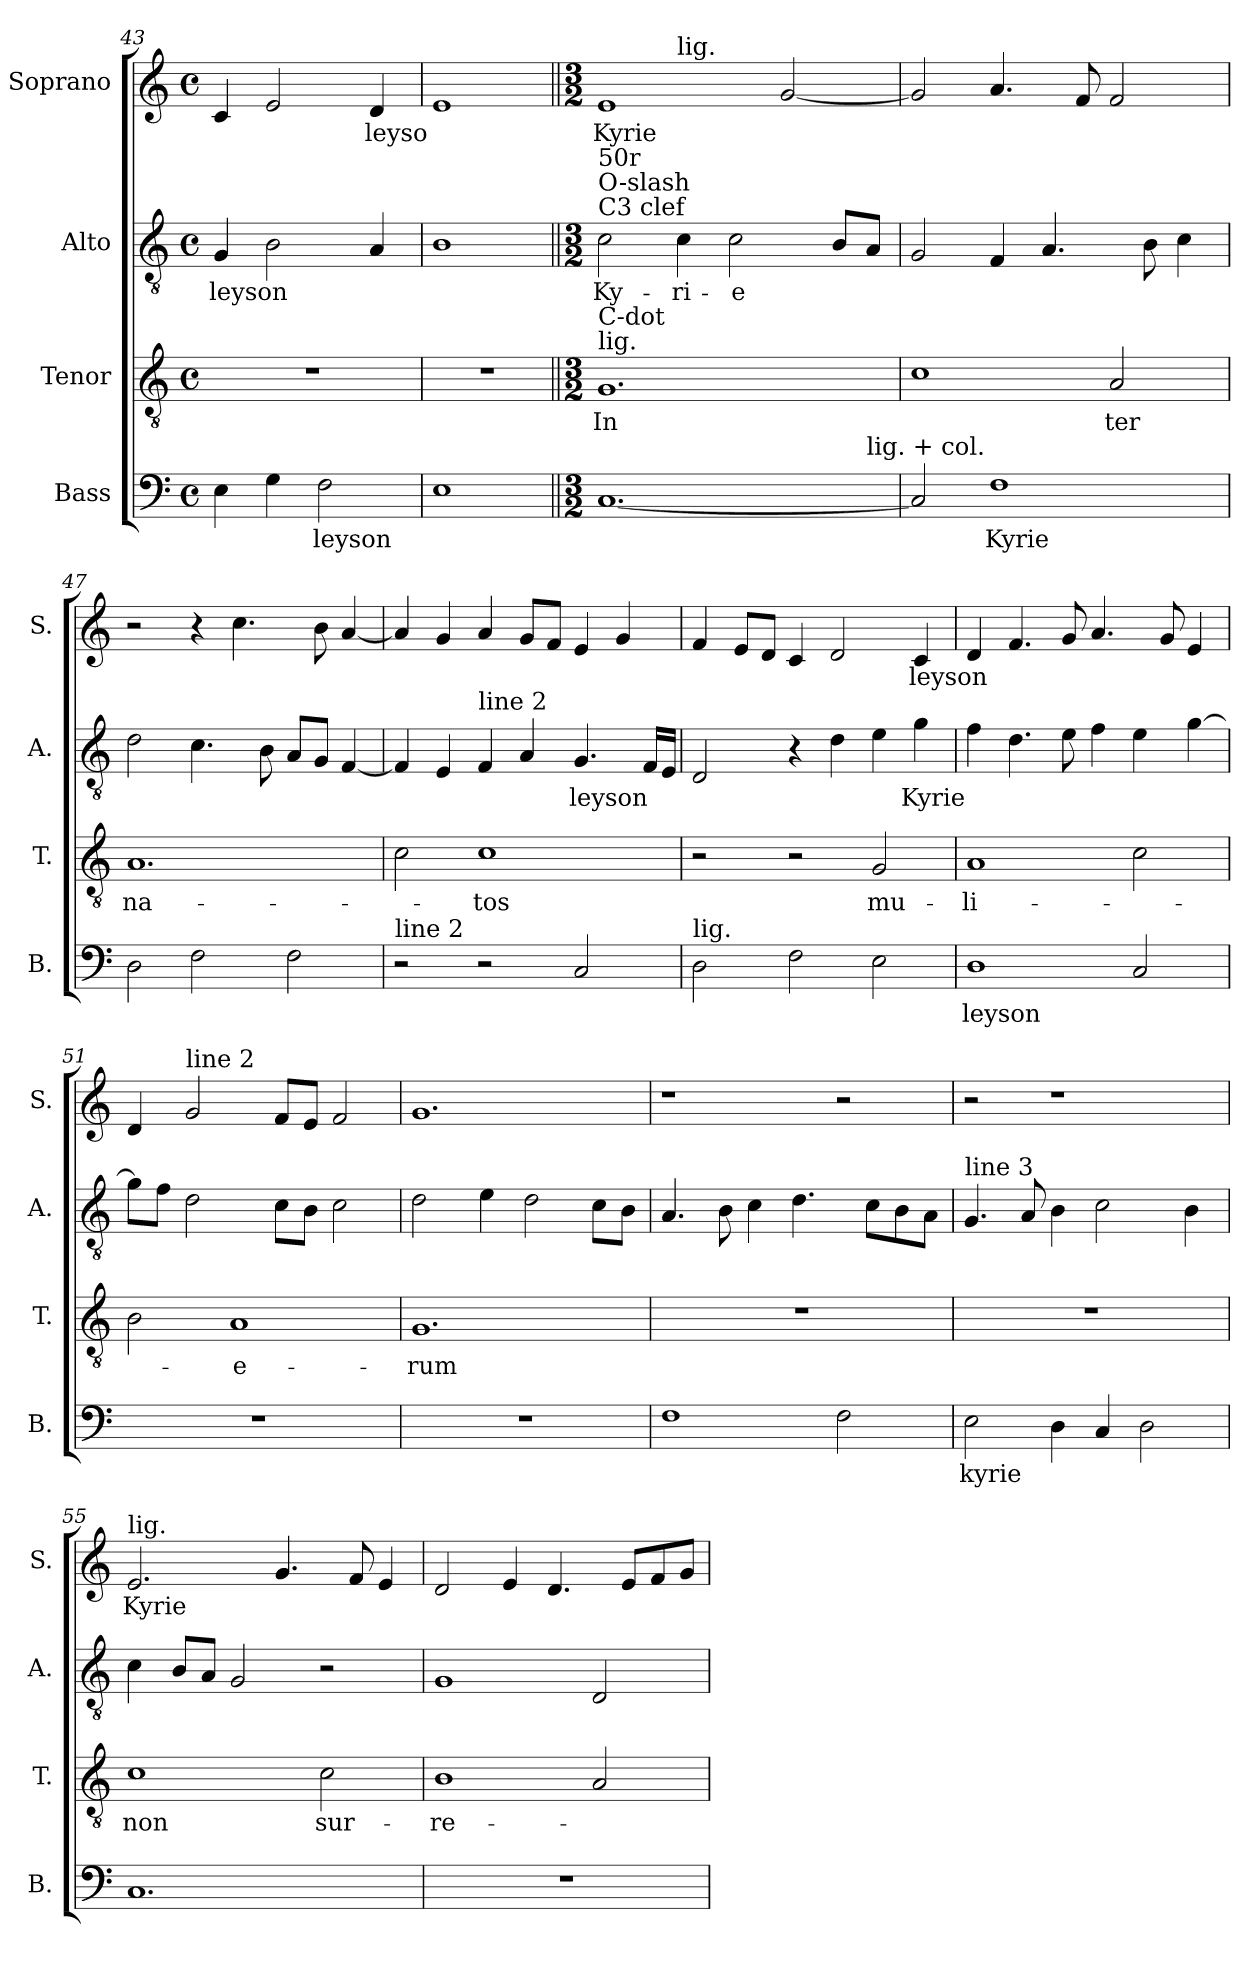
**kern	**text	**kern	**text	**kern	**text	**kern	**text
*part4	*part4	*part3	*part3	*part2	*part2	*part1	*part1
*staff4	*staff4	*staff3	*staff3	*staff2	*staff2	*staff1	*staff1
*I"Bass	*	*I"Tenor	*	*I"Alto	*	*I"Soprano	*
*I'B.	*	*I'T.	*	*I'A.	*	*I'S.	*
*clefF4	*	*clefGv2	*	*clefGv2	*	*clefG2	*
*k[]	*	*k[]	*	*k[]	*	*k[]	*
*M4/4	*	*M4/4	*	*M4/4	*	*M4/4	*
*met(c)	*	*met(c)	*	*met(c)	*	*met(c)	*
=43	=43	=43	=43	=43	=43	=43	=43
!	!	!	!	!	!LO:LY:b	!	!
4E\	.	1r	.	4G/	leyson	4c/	.
4G\	.	.	.	2B\	.	2e/	.
!	!LO:LY:b	!	!	!	!	!	!
2F\	leyson	.	.	.	.	.	.
!	!	!	!	!	!	!	!LO:LY:b
.	.	.	.	4A/	.	4d/	leyso
=44	=44	=44	=44	=44	=44	=44	=44
1E	.	1r	.	1B	.	1e	.
!!LO:PB:g=z
=45||	=45||	=45||	=45||	=45||	=45||	=45||	=45||
*M3/2	*	*M3/2	*	*M3/2	*	*M3/2	*
!	!	!	!	!	!	!LO:TX:a:t=Kyrie.2	!
!	!	!	!	!	!	!LO:TX:a:t=C1 clef	!
!	!	!	!	!	!	!LO:TX:a:t=O-slash	!
!	!	!	!	!	!	!LO:TX:a:t=49v	!
!	!	!	!	!LO:TX:a:t=C3 clef	!	!	!
!	!	!	!	!LO:TX:a:t=O-slash	!	!	!
!	!	!	!	!LO:TX:a:t=50r	!	!	!
!	!	!LO:TX:a:t=lig.	!	!	!	!	!
!	!	!LO:TX:a:t=C-dot	!	!	!	!	!
!LO:TX:a:t=F3 clef	!	!	!	!	!	!	!
!LO:TX:a:t=O-slash	!	!	!	!	!	!	!
!LO:TX:a:t=50r	!	!	!	!	!	!	!
!	!	!	!LO:LY:b	!	!LO:LY:b	!	!LO:LY:b
*^	*	*	*	*	*	*^	*
[1.C	1ryy	.	1.G	In	2c\	Ky-	1e	2ryy	Kyrie
!	!	!	!	!	!	!	!	!LO:TX:a:t=lig.	!
!	!	!	!	!	!	!LO:LY:b	!	!	!
.	.	.	.	.	4c\	-ri-	.	1ryy	.
!	!	!	!	!	!	!LO:LY:b	!	!	!
.	.	.	.	.	2c\	-e	.	.	.
.	4.ryy	.	.	.	.	.	[2g/	.	.
.	.	.	.	.	8B/L	.	.	.	.
!	!LO:TX:a:t=lig. + col.	!	!	!	!	!	!	!	!
.	8ryy	.	.	.	8A/J	.	.	.	.
*v	*v	*	*	*	*	*	*v	*v	*
=46	=46	=46	=46	=46	=46	=46	=46
2C/]	.	1c	.	2G/	.	2g/]	.
!	!LO:LY:b	!	!	!	!	!	!
1F	Kyrie	.	.	4F/	.	4.a/	.
.	.	.	.	4.A/	.	.	.
.	.	.	.	.	.	8f/	.
!	!	!	!LO:LY:b	!	!	!	!
.	.	2A/	ter	.	.	2f/	.
.	.	.	.	8B\	.	.	.
.	.	.	.	4c\	.	.	.
=47	=47	=47	=47	=47	=47	=47	=47
!	!	!	!LO:LY:b	!	!	!	!
2D\	.	1.A	na-	2d\	.	2r	.
2F\	.	.	.	4.c\	.	4r	.
.	.	.	.	.	.	4.cc\	.
.	.	.	.	8B\	.	.	.
2F\	.	.	.	8A/L	.	.	.
.	.	.	.	8G/J	.	8b\	.
.	.	.	.	[4F/	.	[4a/	.
=48	=48	=48	=48	=48	=48	=48	=48
!LO:TX:a:t=line 2	!	!	!	!	!	!	!
2r	.	2c\	.	4F/]	.	4a/]	.
.	.	.	.	4E/	.	4g/	.
!	!	!	!	!LO:TX:a:t=line 2	!	!	!
!	!	!	!LO:LY:b	!	!	!	!
2r	.	1c	-tos	4F/	.	4a/	.
.	.	.	.	4A/	.	8g/L	.
.	.	.	.	.	.	8f/J	.
!	!	!	!	!	!LO:LY:b	!	!
2C/	.	.	.	4.G/	leyson	4e/	.
.	.	.	.	.	.	4g/	.
.	.	.	.	16F/LL	.	.	.
.	.	.	.	16E/JJ	.	.	.
=49	=49	=49	=49	=49	=49	=49	=49
!LO:TX:a:t=lig.	!	!	!	!	!	!	!
2D\	.	2r	.	2D/	.	4f/	.
.	.	.	.	.	.	8e/L	.
.	.	.	.	.	.	8d/J	.
2F\	.	2r	.	4r	.	4c/	.
.	.	.	.	4d\	.	2d/	.
!	!	!	!LO:LY:b	!	!	!	!
2E\	.	2G/	mu-	4e\	.	.	.
!	!	!	!	!	!LO:LY:b	!	!LO:LY:b
.	.	.	.	4g\	Kyrie	4c/	leyson
=50	=50	=50	=50	=50	=50	=50	=50
!	!LO:LY:b	!	!LO:LY:b	!	!	!	!
1D	leyson	1A	-li-	4f\	.	4d/	.
.	.	.	.	4.d\	.	4.f/	.
.	.	.	.	8e\	.	8g/	.
.	.	.	.	4f\	.	4.a/	.
2C/	.	2c\	.	4e\	.	.	.
.	.	.	.	.	.	8g/	.
.	.	.	.	[4g\	.	4e/	.
!!LO:LB:g=z
=51	=51	=51	=51	=51	=51	=51	=51
1.r	.	2B\	.	8g\L]	.	4d/	.
.	.	.	.	8f\J	.	.	.
!	!	!	!	!	!	!LO:TX:a:t=line 2	!
.	.	.	.	2d\	.	2g/	.
!	!	!	!LO:LY:b	!	!	!	!
.	.	1A	-e-	.	.	.	.
.	.	.	.	8c\L	.	8f/L	.
.	.	.	.	8B\J	.	8e/J	.
.	.	.	.	2c\	.	2f/	.
=52	=52	=52	=52	=52	=52	=52	=52
!	!	!	!LO:LY:b	!	!	!	!
1.r	.	1.G	-rum	2d\	.	1.g	.
.	.	.	.	4e\	.	.	.
.	.	.	.	2d\	.	.	.
.	.	.	.	8c\L	.	.	.
.	.	.	.	8B\J	.	.	.
=53	=53	=53	=53	=53	=53	=53	=53
1F	.	1.r	.	4.A/	.	1r	.
.	.	.	.	8B\	.	.	.
.	.	.	.	4c\	.	.	.
.	.	.	.	4.d\	.	.	.
2F\	.	.	.	.	.	2r	.
.	.	.	.	8c\L	.	.	.
.	.	.	.	8B\	.	.	.
.	.	.	.	8A\J	.	.	.
=54	=54	=54	=54	=54	=54	=54	=54
!	!	!	!	!LO:TX:a:t=line 3	!	!	!
!	!LO:LY:b	!	!	!	!	!	!
2E\	kyrie	1.r	.	4.G/	.	2r	.
.	.	.	.	8A/	.	.	.
4D\	.	.	.	4B\	.	1r	.
4C/	.	.	.	2c\	.	.	.
2D\	.	.	.	.	.	.	.
.	.	.	.	4B\	.	.	.
=55	=55	=55	=55	=55	=55	=55	=55
!	!	!	!	!	!	!LO:TX:a:t=lig.	!
!	!	!	!LO:LY:b	!	!	!	!LO:LY:b
1.C	.	1c	non	4c\	.	2.e/	Kyrie
.	.	.	.	8B/L	.	.	.
.	.	.	.	8A/J	.	.	.
.	.	.	.	2G/	.	.	.
.	.	.	.	.	.	4.g/	.
!	!	!	!LO:LY:b	!	!	!	!
.	.	2c\	sur-	2r	.	.	.
.	.	.	.	.	.	8f/	.
.	.	.	.	.	.	4e/	.
=56	=56	=56	=56	=56	=56	=56	=56
!	!	!	!LO:LY:b	!	!	!	!
1.r	.	1B	-re-	1G	.	2d/	.
.	.	.	.	.	.	4e/	.
.	.	.	.	.	.	4.d/	.
.	.	2A/	.	2D/	.	.	.
.	.	.	.	.	.	8e/L	.
.	.	.	.	.	.	8f/	.
.	.	.	.	.	.	8g/J	.
=	=	=	=	=	=	=	=
*-	*-	*-	*-	*-	*-	*-	*-
